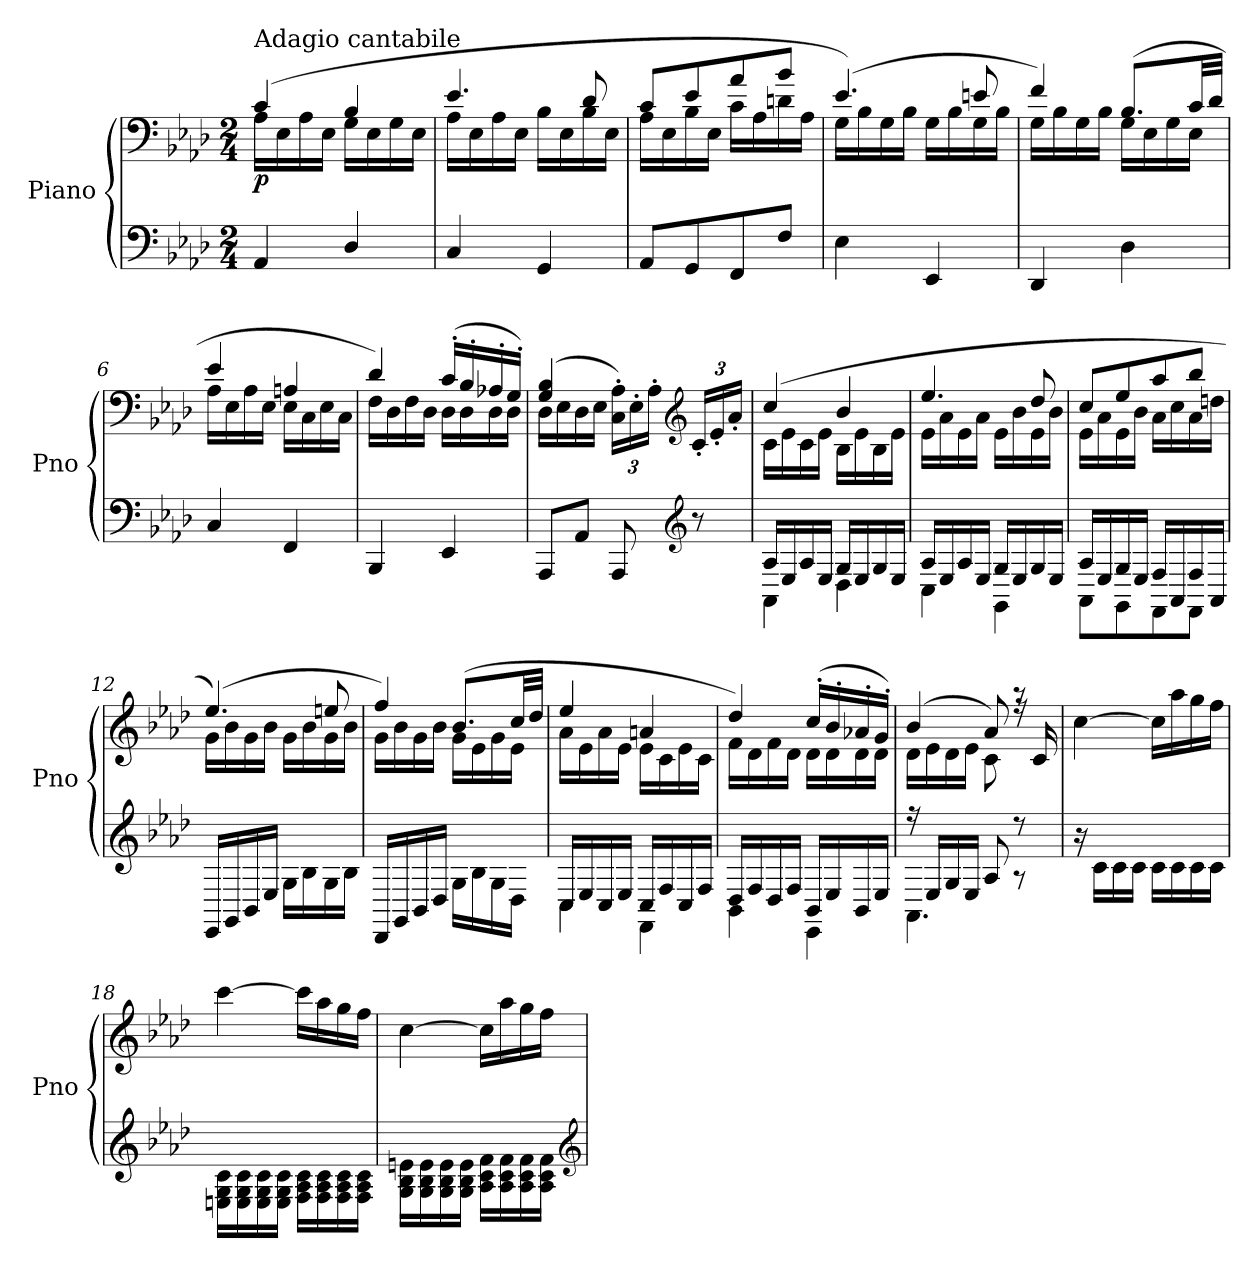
**kern	**kern	**dynam
*part1	*part1	*part1
*staff2	*staff1	*staff1/2
*I"Piano	*	*
*I'Pno	*	*
*clefF4	*clefF4	*
*k[b-e-a-d-]	*k[b-e-a-d-]	*
*A-:	*A-:	*
*M2/4	*M2/4	*
=1	=1	=1
*	*^	*
!	!LO:TX:a:t=Adagio cantabile	!	!
!	!	!	!LO:DY:b
4AA-/	(4c/	16A-\LL	p
.	.	16E-\	.
.	.	16A-\	.
.	.	16E-\JJ	.
4D-/	4B-/	16G\LL	.
.	.	16E-\	.
.	.	16G\	.
.	.	16E-\JJ	.
=2	=2	=2	=2
4C/	4.e-/	16A-\LL	.
.	.	16E-\	.
.	.	16A-\	.
.	.	16E-\JJ	.
4GG/	.	16B-\LL	.
.	.	16E-\	.
.	8d-/	16B-\	.
.	.	16E-\JJ	.
=3	=3	=3	=3
8AA-/L	8c/L	16A-\LL	.
.	.	16E-\	.
8GG/	8e-/	16B-\	.
.	.	16E-\JJ	.
8FF/	8a-/	16c\LL	.
.	.	16A-\	.
8F/J	8b-/J	16dn\	.
.	.	16A-\JJ	.
=4	=4	=4	=4
4E-\	(4.e-/)	16G\LL	.
.	.	16B-\	.
.	.	16G\	.
.	.	16B-\JJ	.
4EE-/	.	16G\LL	.
.	.	16B-\	.
.	8en/	16G\	.
.	.	16B-\JJ	.
!!LO:LB:g=z	!!
=5	=5	=5	=5
4DD-/	4f/)	16G\LL	.
.	.	16B-\	.
.	.	16G\	.
.	.	16B-\JJ	.
4D-\	(8.B-/L	16G\LL	.
.	.	16E-\	.
.	.	16G\	.
.	32c/LL	16E-\JJ	.
.	32d-/JJJ	.	.
=6	=6	=6	=6
4C/	4e-/	16A-\LL	.
.	.	16E-\	.
.	.	16A-\	.
.	.	16E-\JJ	.
4FF/	4An/	16E-\LL	.
.	.	16C\	.
.	.	16E-\	.
.	.	16C\JJ	.
=7	=7	=7	=7
4BBB-/	4d-/)	16F\LL	.
.	.	16D-\	.
.	.	16F\	.
.	.	16D-\JJ	.
4EE-/	(16c'/LL	16D-\LL	.
.	16B-'/	16D-\	.
.	16A-X'/	16D-\	.
.	16G'/JJ)	16D-\JJ	.
=8	=8	=8	=8
*^	*	*	*
4ryy	8AAA-/L	(4G/ 4B-/	16D-\LL	.
.	.	.	16E-\	.
.	8AA-/J	.	16D-\	.
.	.	.	16E-\JJ	.
*	*	*Xbrackettup	*	*
4ryy	8AAA-/	24C\' 24A-\'LL)	4ryy	.
.	.	24E-'\	.	.
.	.	24A-'\JJ	.	.
*clefG2	*	*clefG2	*	*
.	8r	24c'/LL	.	.
.	.	24e-'/	.	.
.	.	24a-'/JJ	.	.
!!LO:LB:g=z	!!
=9	=9	=9	=9	=9
16A-/LL	4AA-\	(4cc/	16c\LL	.
16E-/	.	.	16e-\	.
16A-/	.	.	16c\	.
16E-/JJ	.	.	16e-\JJ	.
16G/LL	4D-\	4b-/	16B-\LL	.
16E-/	.	.	16e-\	.
16G/	.	.	16B-\	.
16E-/JJ	.	.	16e-\JJ	.
=10	=10	=10	=10	=10
16A-/LL	4C\	4.ee-/	16e-\LL	.
16E-/	.	.	16a-\	.
16A-/	.	.	16e-\	.
16E-/JJ	.	.	16a-\JJ	.
16G/LL	4GG\	.	16e-\LL	.
16E-/	.	.	16b-\	.
16G/	.	8dd-/	16e-\	.
16E-/JJ	.	.	16b-\JJ	.
=11	=11	=11	=11	=11
16A-/LL	8AA-\L	8cc/L	16e-\LL	.
16E-/	.	.	16a-\	.
16G/	8GG\	8ee-/	16e-\	.
16E-/JJ	.	.	16b-\JJ	.
16F/LL	8FF\	8aa-/	16a-\LL	.
16AA-/	.	.	16cc\	.
16F/	8FF\J	8bb-/J	16a-\	.
16AA-/JJ	.	.	16ddn\JJ	.
*v	*v	*	*	*
=12	=12	=12	=12
16EE-/LL	(4.ee-/)	16g\LL	.
16GG/	.	16b-\	.
16BB-/	.	16g\	.
16E-/JJ	.	16b-\JJ	.
16G\LL	.	16g\LL	.
16B-\	.	16b-\	.
16G\	8een/	16g\	.
16B-\JJ	.	16b-\JJ	.
!!LO:LB:g=z	!!
=13	=13	=13	=13
16DD-/LL	4ff/)	16g\LL	.
16GG/	.	16b-\	.
16BB-/	.	16g\	.
16D-/JJ	.	16b-\JJ	.
16G\LL	(8.b-/L	16g\LL	.
16B-\	.	16e-\	.
16G\	.	16g\	.
16D-\JJ	32cc/LL	16e-\JJ	.
.	32dd-/JJJ	.	.
=14	=14	=14	=14
*^	*	*	*
16C/LL	4C\	4ee-/	16a-\LL	.
16E-/	.	.	16e-\	.
16C/	.	.	16a-\	.
16E-/JJ	.	.	16e-\JJ	.
16C/LL	4FF\	4an/	16e-\LL	.
16F/	.	.	16c\	.
16C/	.	.	16e-\	.
16F/JJ	.	.	16c\JJ	.
=15	=15	=15	=15	=15
16D-/LL	4BB-\	4dd-/)	16f\LL	.
16F/	.	.	16d-\	.
16D-/	.	.	16f\	.
16F/JJ	.	.	16d-\JJ	.
16BB-/LL	4EE-\	(16cc'/LL	16d-\LL	.
16E-/	.	16b-'/	16d-\	.
16BB-/	.	16a-X'/	16d-\	.
16E-/JJ	.	16g'/JJ)	16d-\JJ	.
=16	=16	=16	=16	=16
16rff	4.AA-\	(4b-/	16d-\LL	.
16E-/LL	.	.	16e-\	.
16G/	.	.	16d-\	.
16E-/JJ	.	.	16e-\JJ	.
8A-/	.	8a-/)	8c\	.
8r	8r	16r	8raa	.
.	.	16c/	.	.
*v	*v	*	*	*
*	*v	*v	*
!!LO:LB:g=z
=17	=17	=17
16r	[4cc\	.
16c\LL	.	.
16c\	.	.
16c\JJ	.	.
16c\LL	16cc\LL]	.
16c\	16aa-\	.
16c\	16gg\	.
16c\JJ	16ff\JJ	.
=18	=18	=18
16En\ 16G\ 16c\LL	[4ccc\	.
16E\ 16G\ 16c\	.	.
16E\ 16G\ 16c\	.	.
16E\ 16G\ 16c\JJ	.	.
16F\ 16A-\ 16c\LL	16ccc\LL]	.
16F\ 16A-\ 16c\	16aa-\	.
16F\ 16A-\ 16c\	16gg\	.
16F\ 16A-\ 16c\JJ	16ff\JJ	.
=19	=19	=19
16G\ 16B-\ 16en\LL	[4cc\	.
16G\ 16B-\ 16e\	.	.
16G\ 16B-\ 16e\	.	.
16G\ 16B-\ 16e\JJ	.	.
16A-\ 16c\ 16f\LL	16cc\LL]	.
16A-\ 16c\ 16f\	16aa-\	.
16A-\ 16c\ 16f\	16gg\	.
16A-\ 16c\ 16f\JJ	16ff\JJ	.
*clefG2	*	*
=	=	=
*-	*-	*-
